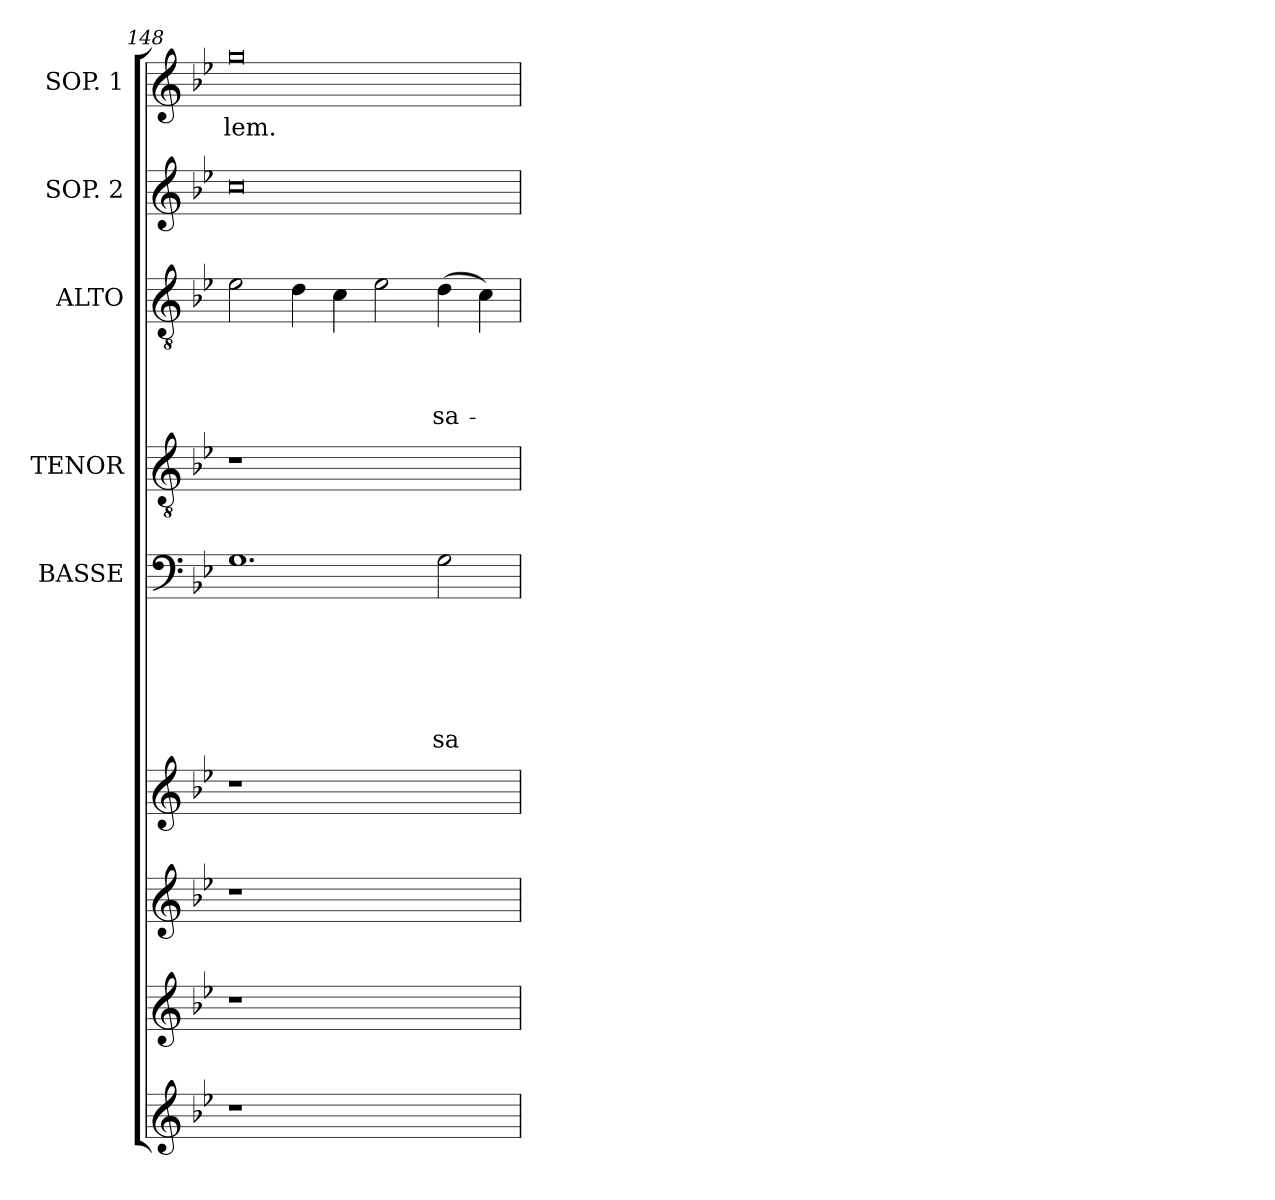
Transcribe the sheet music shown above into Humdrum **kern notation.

**kern	**kern	**kern	**kern	**kern	**text	**text	**text	**text	**text	**text	**kern	**kern	**text	**text	**text	**text	**kern	**kern	**text
*part9	*part8	*part7	*part6	*part5	*part5	*part5	*part5	*part5	*part5	*part5	*part4	*part3	*part3	*part3	*part3	*part3	*part2	*part1	*part1
*staff9	*staff8	*staff7	*staff6	*staff5	*staff5	*staff5	*staff5	*staff5	*staff5	*staff5	*staff4	*staff3	*staff3	*staff3	*staff3	*staff3	*staff2	*staff1	*staff1
*	*	*	*	*I"BASSE	*	*	*	*	*	*	*I"TENOR	*I"ALTO	*	*	*	*	*I"SOP. 2	*I"SOP. 1	*
*	*	*	*	*I'BAS.	*	*	*	*	*	*	*I'TEN.	*I'ALT.	*	*	*	*	*I'SOP. 2	*I'SOP. 1	*
*clefG2	*clefG2	*clefG2	*clefG2	*clefF4	*	*	*	*	*	*	*clefGv2	*clefGv2	*	*	*	*	*clefG2	*clefG2	*
*k[b-e-]	*k[b-e-]	*k[b-e-]	*k[b-e-]	*k[b-e-]	*	*	*	*	*	*	*k[b-e-]	*k[b-e-]	*	*	*	*	*k[b-e-]	*k[b-e-]	*
*B-:	*B-:	*B-:	*B-:	*B-:	*	*	*	*	*	*	*B-:	*B-:	*	*	*	*	*B-:	*B-:	*
=148	=148	=148	=148	=148	=148	=148	=148	=148	=148	=148	=148	=148	=148	=148	=148	=148	=148	=148	=148
!	!	!	!	!	!	!	!	!	!	!	!	!	!	!	!	!	!	!	!LO:LY:b
1r	1r	1r	1r	1.G	.	.	.	.	.	.	1r	2e-\	.	.	.	.	0cc	0gg	-lem.
.	.	.	.	.	.	.	.	.	.	.	.	4d\	.	.	.	.	.	.	.
.	.	.	.	.	.	.	.	.	.	.	.	4c\	.	.	.	.	.	.	.
1ryy	1ryy	1ryy	1ryy	.	.	.	.	.	.	.	1ryy	2e-\	.	.	.	.	.	.	.
!	!	!	!	!	!	!	!	!	!	!LO:LY:b	!	!	!	!	!	!LO:LY:b	!	!	!
.	.	.	.	2G\	.	.	.	.	.	-sa-	.	(>4d\	.	.	.	-sa-	.	.	.
.	.	.	.	.	.	.	.	.	.	.	.	4c\)	.	.	.	.	.	.	.
=	=	=	=	=	=	=	=	=	=	=	=	=	=	=	=	=	=	=	=
*-	*-	*-	*-	*-	*-	*-	*-	*-	*-	*-	*-	*-	*-	*-	*-	*-	*-	*-	*-
